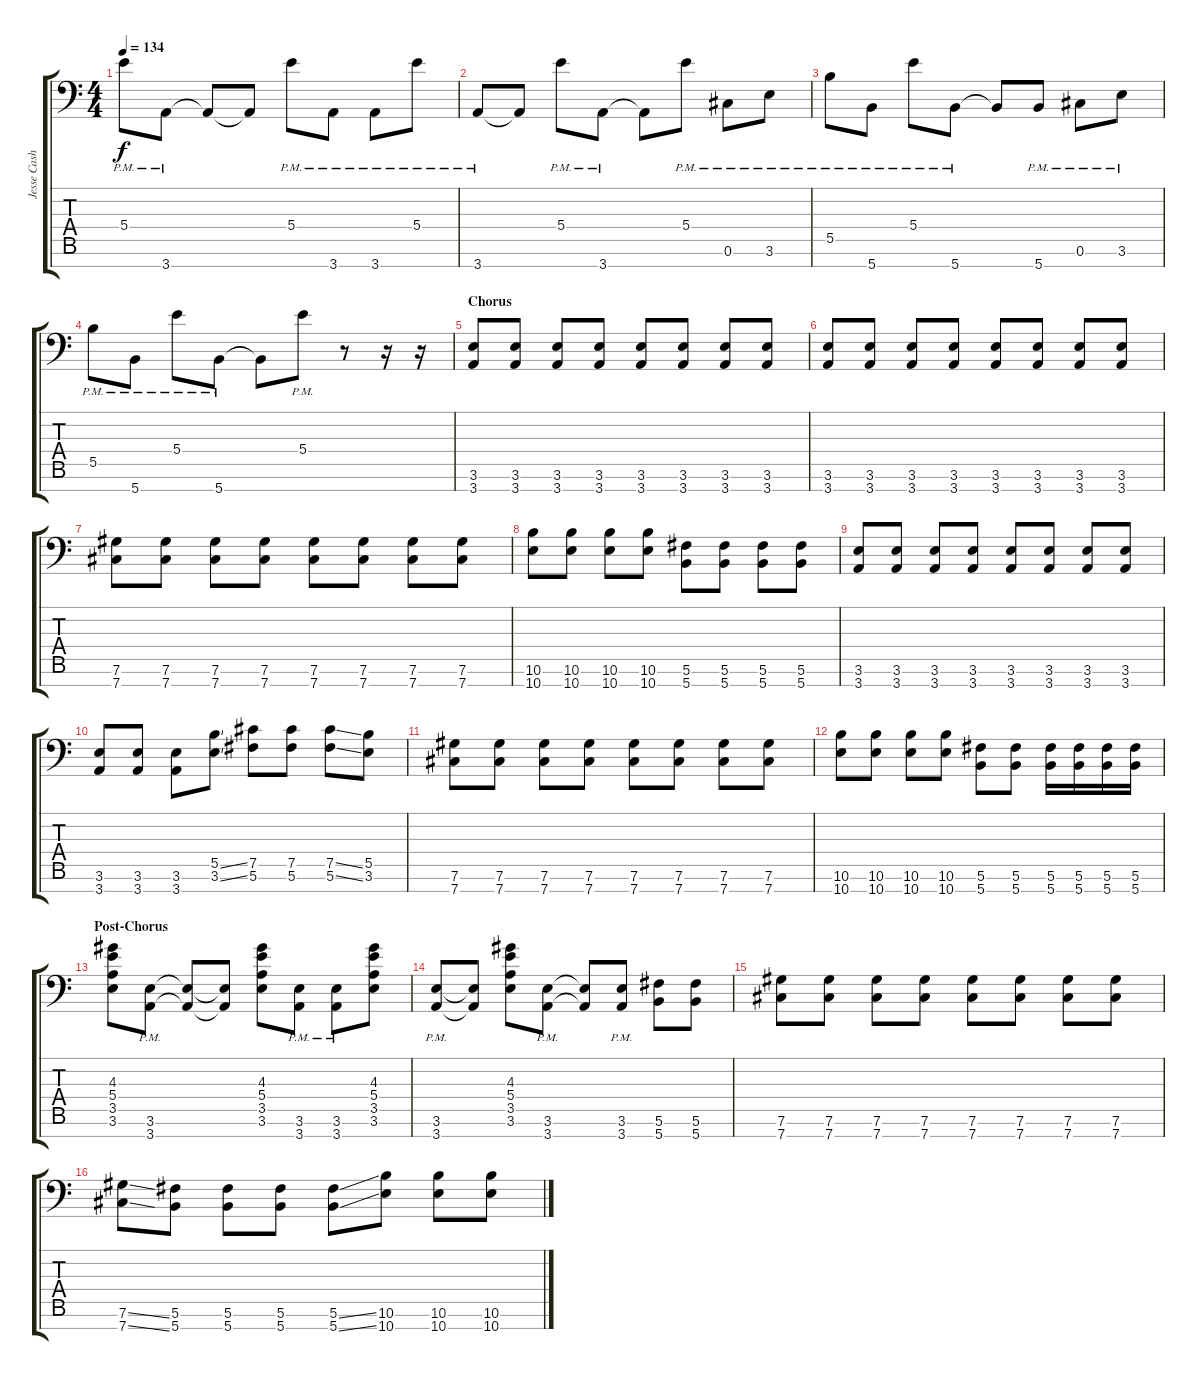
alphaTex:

\track ("Jesse Cash" "Jesse Cash") {instrument distortionguitar}
\staff {score tabs}
\tuning (Db4 Ab3 E3 B2 Gb2 Db2 Gb1) {hide}
\ts (4 4)
\tempo 134
\clef f4
\ks c
5.4{pm}.8{dy f} 3.7{pm}.8 3.7{t}.8 3.7{t}.8 5.4{pm}.8 3.7{pm}.8 3.7{pm}.8 5.4{pm}.8 |
3.7{pm}.8 3.7{t}.8 5.4{pm}.8 3.7{pm}.8 3.7{t}.8 5.4{pm}.8 0.6{pm}.8 3.6{pm}.8 |
5.5{pm}.8 5.7{pm}.8 5.4{pm}.8 5.7{pm}.8 5.7{t}.8 5.7{pm}.8 0.6{pm}.8 3.6{pm}.8 |
5.5{pm}.8 5.7{pm}.8 5.4{pm}.8 5.7{pm}.8 5.7{t}.8 5.4{pm}.8 r.8 r.16 r.16 |
\section ("" "Chorus")
(3.6 3.7).8 (3.6 3.7).8 (3.6 3.7).8 (3.6 3.7).8 (3.6 3.7).8 (3.6 3.7).8 (3.6 3.7).8 (3.6 3.7).8 |
(3.6 3.7).8 (3.6 3.7).8 (3.6 3.7).8 (3.6 3.7).8 (3.6 3.7).8 (3.6 3.7).8 (3.6 3.7).8 (3.6 3.7).8 |
(7.6 7.7).8 (7.6 7.7).8 (7.6 7.7).8 (7.6 7.7).8 (7.6 7.7).8 (7.6 7.7).8 (7.6 7.7).8 (7.6 7.7).8 |
(10.6 10.7).8 (10.6 10.7).8 (10.6 10.7).8 (10.6 10.7).8 (5.6 5.7).8 (5.6 5.7).8 (5.6 5.7).8 (5.6 5.7).8 |
(3.6 3.7).8 (3.6 3.7).8 (3.6 3.7).8 (3.6 3.7).8 (3.6 3.7).8 (3.6 3.7).8 (3.6 3.7).8 (3.6 3.7).8 |
(3.6 3.7).8 (3.6 3.7).8 (3.6 3.7).8 (5.5{ss} 3.6{ss}).8 (7.5 5.6).8 (7.5 5.6).8 (7.5{ss} 5.6{ss}).8 (5.5 3.6).8 |
(7.6 7.7).8 (7.6 7.7).8 (7.6 7.7).8 (7.6 7.7).8 (7.6 7.7).8 (7.6 7.7).8 (7.6 7.7).8 (7.6 7.7).8 |
(10.6 10.7).8 (10.6 10.7).8 (10.6 10.7).8 (10.6 10.7).8 (5.6 5.7).8 (5.6 5.7).8 (5.6 5.7).16 (5.6 5.7).16 (5.6 5.7).16 (5.6 5.7).16 |
\section ("" "Post-Chorus")
(4.3 5.4 3.5 3.6).8 (3.6{pm} 3.7{pm}).8 (3.6{t} 3.7{t}).8 (3.6{t} 3.7{t}).8 (4.3 5.4 3.5 3.6).8 (3.6{pm} 3.7{pm}).8 (3.6{pm} 3.7{pm}).8 (4.3 5.4 3.5 3.6).8 |
(3.6{pm} 3.7{pm}).8 (3.6{t} 3.7{t}).8 (4.3 5.4 3.5 3.6).8 (3.6{pm} 3.7{pm}).8 (3.6{t} 3.7{t}).8 (3.6{pm} 3.7{pm}).8 (5.6 5.7).8 (5.6 5.7).8 |
(7.6 7.7).8 (7.6 7.7).8 (7.6 7.7).8 (7.6 7.7).8 (7.6 7.7).8 (7.6 7.7).8 (7.6 7.7).8 (7.6 7.7).8 |
(7.6{ss} 7.7{ss}).8 (5.6 5.7).8 (5.6 5.7).8 (5.6 5.7).8 (5.6{ss} 5.7{ss}).8 (10.6 10.7).8 (10.6 10.7).8 (10.6 10.7).8
